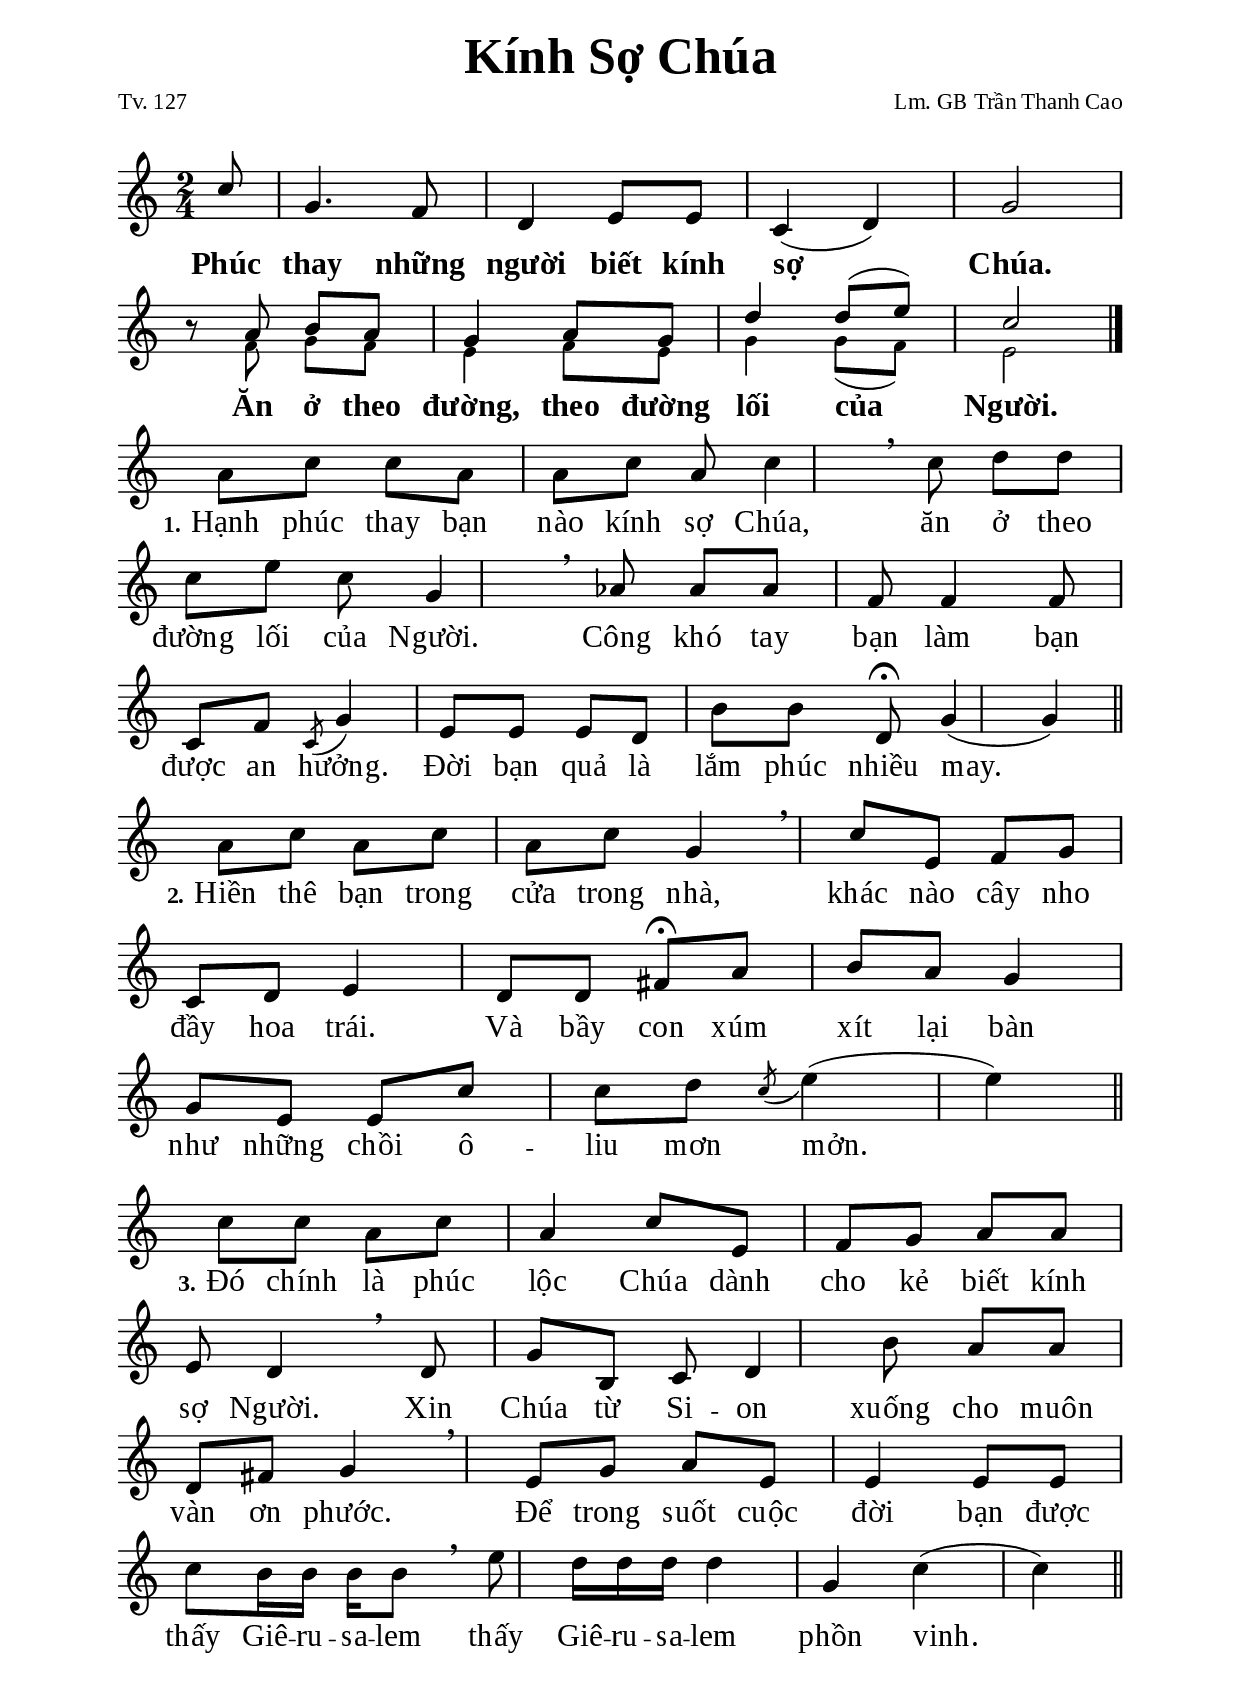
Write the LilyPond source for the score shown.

% Cài đặt chung
\version "2.20.0"
\include "english.ly"

\header {
  title = \markup { \fontsize #3 "Kính Sợ Chúa" }
  poet = "Tv. 127"
  composer = "Lm. GB Trần Thanh Cao"
  arranger = " "
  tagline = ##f
}

\paper {
  #(set-paper-size "a4")
  top-margin = 10\mm
  bottom-margin = 10\mm
  left-margin = 20\mm
  right-margin = 20\mm
  indent = #0
  #(define fonts
    (make-pango-font-tree
      "Liberation Serif"
      "Liberation Serif"
      "Liberation Serif"
      (/ 20 20)))
  page-count = #1
}

% Nhạc điệp khúc
nhacDiepKhucSop= \relative c'' {
  \partial 8 c8 |
  g4. f8 |
  d4 e8 e |
  c4 _(d) |
  g2 |
  r8 a8 b a |
  g4 a8 g |
  d'4 d8 (e) |
  c2 \bar "|."
}

nhacDiepKhucBas = \relative c' {
  \skip 8
  \skip 2
  \skip 2
  \skip 2
  \skip 2
  r8 f g f |
  e4 f8 e |
  g4 g8 (f) |
  e2
}

% Nhạc phiên khúc
nhacPhienKhucMot = \relative c'' {
  a8 c c a a c a c4 \breathe
  c8 d d c e c g4 \breathe
  af8 af af f f4 f8 c f \acciaccatura c8 g'4
  e8 e e d b' b d, \fermata g4 (g) \bar "||"
}

nhacPhienKhucHai = \relative c'' {
  a8 c a c a c g4 \breathe
  c8 e, f g c, d e4
  d8 d fs \fermata a b a g4
  g8 e e c' c d \acciaccatura c8 e4 (e) \bar "||"
}

nhacPhienKhucBa = \relative c'' {
  c8 c a c a4 c8 e, f g a a e d4 \breathe
  d8 g b, c d4
  b'8 a a d, fs g4 \breathe
  e8 g a e e4
  e8 e c' b16 b b b8 \breathe
  e d16 d d d4 g, c (c) \bar "||"
}

% Lời điệp khúc
loiDiepKhuc = \lyricmode {
  Phúc thay những người biết kính sợ Chúa.
  Ăn ở theo đường, theo đường lối của Người.
}

% Lời phiên khúc
loiPhienKhucMot = \lyricmode {
  \set stanza = #"1."
  Hạnh phúc thay bạn nào kính sợ Chúa,
  ăn ở theo đường lối của Người.
  Công khó tay bạn làm bạn được an hưởng.
  Đời bạn quả là lắm phúc nhiều may.
}

loiPhienKhucHai = \lyricmode {
  \set stanza = #"2."
  Hiền thê bạn trong cửa trong nhà,
  khác nào cây nho đầy hoa trái.
  Và bầy con xúm xít lại bàn
  như những chồi ô -- liu mơn mởn.
}

loiPhienKhucBa = \lyricmode {
  \set stanza = #"3."
  Đó chính là phúc lộc Chúa dành cho kẻ biết kính sợ Người.
  Xin Chúa từ Si -- on xuống cho muôn vàn ơn phước.
  Để trong suốt cuộc đời bạn được thấy Giê -- ru -- sa -- lem
  thấy Giê -- ru -- sa -- lem phồn vinh.
}


% Dàn trang
\score {
  \new ChoirStaff <<
    \new Staff = diepKhuc \with {
        \consists "Merge_rests_engraver"
        \magnifyStaff #(magstep +1)
      }
      <<
      \new Voice = beSop {
        \voiceOne \key c \major \time 2/4 \nhacDiepKhucSop
      }
      \new Voice = beBas {
        \override NoteHead.font-size = #-2
        \voiceTwo \key c \major \time 2/4 \nhacDiepKhucBas
      }
    >>
    \new Lyrics \lyricsto beSop \loiDiepKhuc
  >>
  \layout {
    \override Lyrics.LyricText.font-series = #'bold
    \override Lyrics.LyricText.font-size = #+3
    \override Lyrics.LyricSpace.minimum-distance = #2.0
    \override Score.BarNumber.break-visibility = ##(#f #f #f)
    \override Score.SpacingSpanner.uniform-stretching = ##t
  }
}

\score {
  \new ChoirStaff <<
    \new Staff = phienKhuc \with {
        \magnifyStaff #(magstep +1)
      }
      <<
      \new Voice = beSop {
        \key c \major \time 2/4 \nhacPhienKhucMot
      }
    >>
    \new Lyrics \lyricsto beSop \loiPhienKhucMot
  >>
  \layout {
    \override Staff.TimeSignature.transparent = ##t
    \override Lyrics.LyricText.font-size = #+3
    \override Lyrics.LyricSpace.minimum-distance = #2.0
    \override Score.BarNumber.break-visibility = ##(#f #f #f)
    \override Score.SpacingSpanner.uniform-stretching = ##t
    \set Score.barAlways = ##t
    \set Score.defaultBarType = ""
  } 
}

\score {
  \new ChoirStaff <<
    \new Staff = phienKhuc \with {
        \magnifyStaff #(magstep +1)
      }
      <<
      \new Voice = beSop {
        \key c \major \time 2/4 \nhacPhienKhucHai
      }
    >>
    \new Lyrics \lyricsto beSop \loiPhienKhucHai
  >>
  \layout {
    \override Staff.TimeSignature.transparent = ##t
    \override Lyrics.LyricText.font-size = #+3
    \override Lyrics.LyricSpace.minimum-distance = #2.0
    \override Score.BarNumber.break-visibility = ##(#f #f #f)
    \override Score.SpacingSpanner.uniform-stretching = ##t
    \set Score.barAlways = ##t
    \set Score.defaultBarType = ""
  } 
}

\score {
  \new ChoirStaff <<
    \new Staff = phienKhuc \with {
        \magnifyStaff #(magstep +1)
      }
      <<
      \new Voice = beSop {
        \key c \major \time 2/4 \nhacPhienKhucBa
      }
    >>
    \new Lyrics \lyricsto beSop \loiPhienKhucBa
  >>
  \layout {
    \override Staff.TimeSignature.transparent = ##t
    \override Lyrics.LyricText.font-size = #+3
    \override Lyrics.LyricSpace.minimum-distance = #2.0
    \override Score.BarNumber.break-visibility = ##(#f #f #f)
    \override Score.SpacingSpanner.uniform-stretching = ##t
    \set Score.barAlways = ##t
    \set Score.defaultBarType = ""
  } 
}
